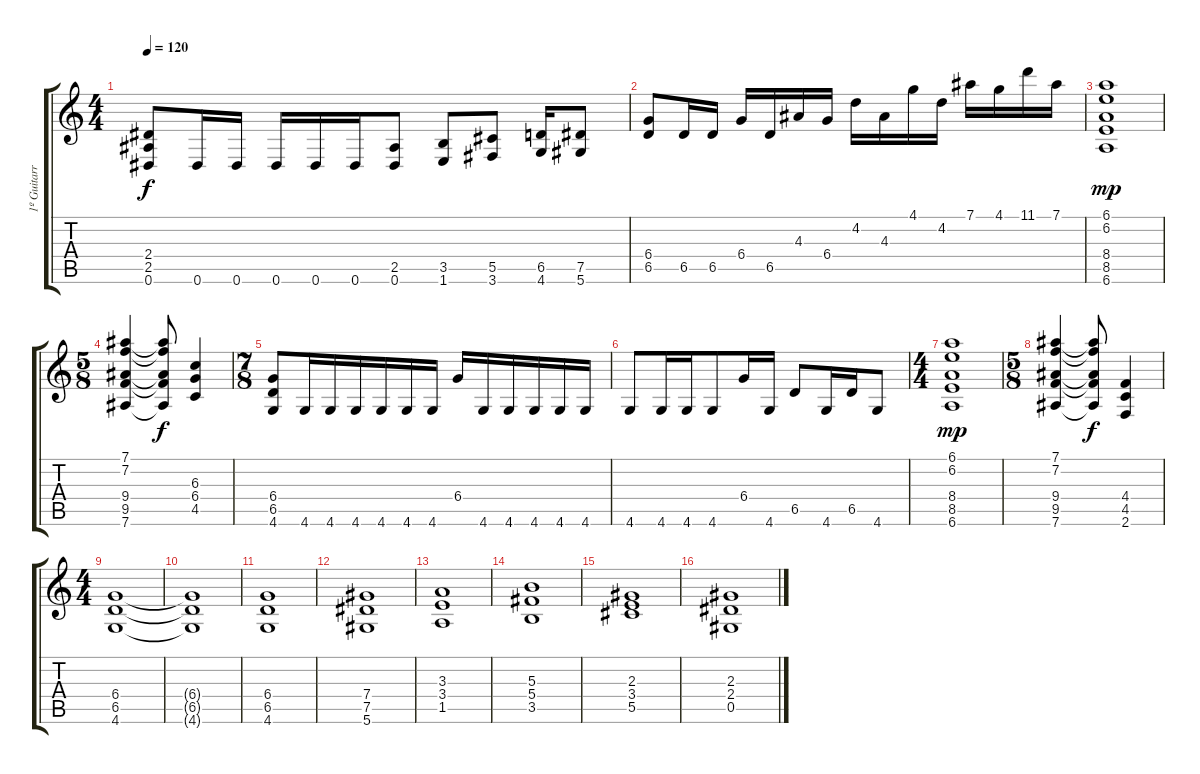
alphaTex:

\track ("1º Guitarra" "1º Guitarr") {instrument overdrivenguitar}
\staff {score tabs}
\tuning (Eb4 Bb3 Gb3 Db3 Ab2 Eb2) {hide}
\ts (4 4)
\tempo 120
\clef g2
\ks c
(2.4 2.5 0.6).8{dy f} 0.6.16 0.6.16 0.6.16 0.6.16 0.6.16 (2.5 0.6).8 (3.5 1.6).8 (5.5 3.6).8 (6.5 4.6).16 (7.5 5.6).8 |
(6.4 6.5).8 6.5.16 6.5.16 6.4.16 6.5.16 4.3.16 6.4.16 4.2.16 4.3.16 4.1.16 4.2.16 7.1.16 4.1.16 11.1.16 7.1.16 |
(6.1 6.2 8.4 8.5 6.6).1{dy mp} |
\ts (5 8)
(7.1 7.2 9.4 9.5 7.6).4 (7.1{t} 7.2{t} 9.4{t} 9.5{t} 7.6{t}).8{dy f} (6.3 6.4 4.5).4 |
\ts (7 8)
(6.4 6.5 4.6).8 4.6.16 4.6.16 4.6.16 4.6.16 4.6.16 4.6.16 6.4.16 4.6.16 4.6.16 4.6.16 4.6.16 4.6.16 |
4.6.8 4.6.16 4.6.16 4.6.8 6.4.16 4.6.16 6.5.8 4.6.16 6.5.16 4.6.8 |
\ts (4 4)
(6.1 6.2 8.4 8.5 6.6).1{dy mp} |
\ts (5 8)
(7.1 7.2 9.4 9.5 7.6).4 (7.1{t} 7.2{t} 9.4{t} 9.5{t} 7.6{t}).8{dy f} (4.4 4.5 2.6).4 |
\ts (4 4)
(6.4 6.5 4.6).1 |
(6.4{t} 6.5{t} 4.6{t}).1 |
(6.4 6.5 4.6).1 |
(7.4 7.5 5.6).1 |
(3.3 3.4 1.5).1 |
(5.3 5.4 3.5).1 |
(2.3 3.4 5.5).1 |
(2.3 2.4 0.5).1
